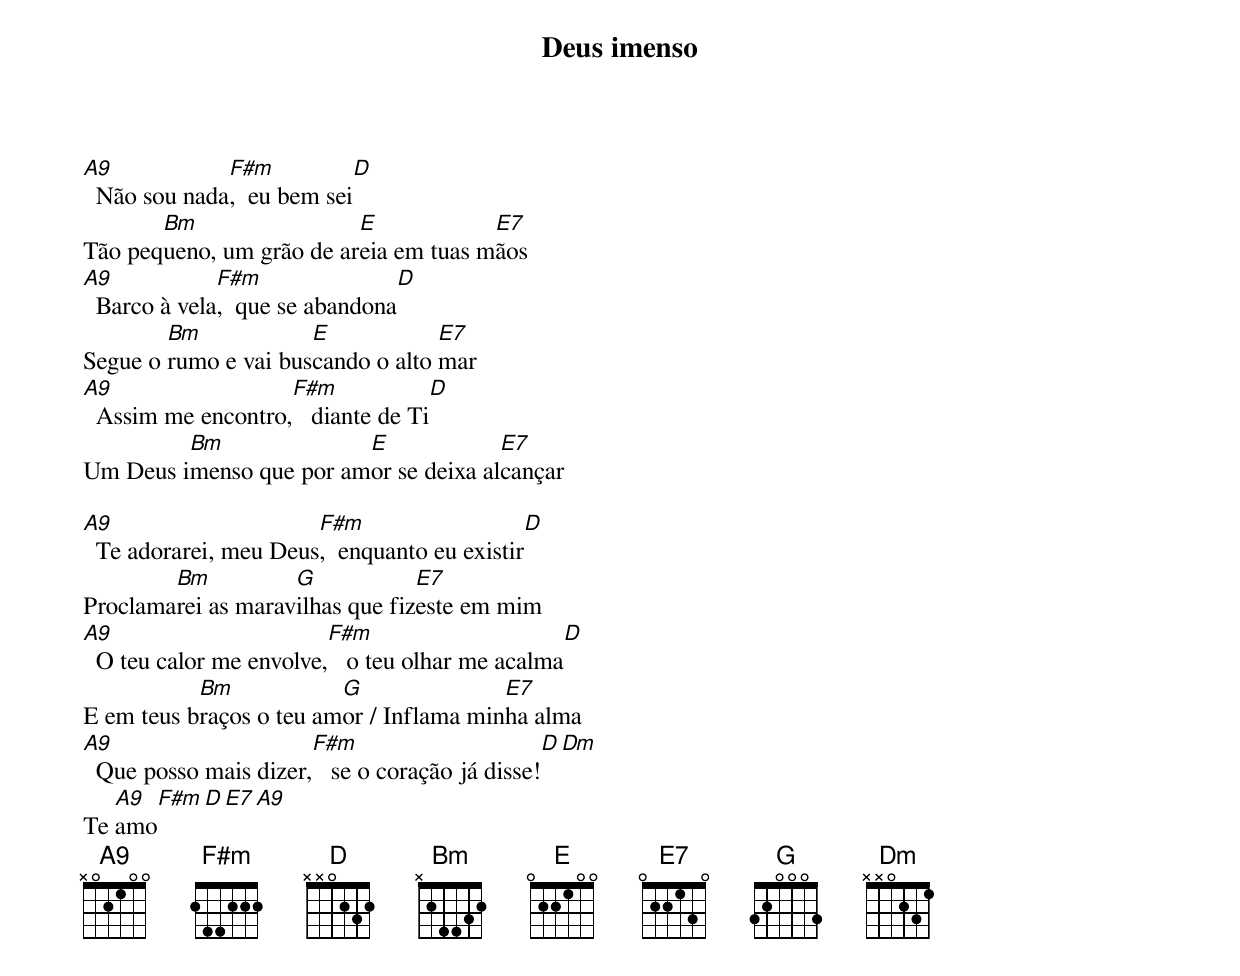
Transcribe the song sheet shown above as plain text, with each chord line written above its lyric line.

Deus imenso

A9            F#m           D
  Não sou nada,  eu bem sei
       Bm                 E            E7
Tão pequeno, um grão de areia em tuas mãos
A9            F#m                D
  Barco à vela,  que se abandona
        Bm            E            E7
Segue o rumo e vai buscando o alto mar
A9                  F#m              D
  Assim me encontro,   diante de Ti
         Bm              E             E7
Um Deus imenso que por amor se deixa alcançar

A9                     F#m                    D
  Te adorarei, meu Deus,  enquanto eu existir
        Bm          G            E7
Proclamarei as maravilhas que fizeste em mim
A9                       F#m                      D
  O teu calor me envolve,   o teu olhar me acalma
           Bm            G               E7
E em teus braços o teu amor / Inflama minha alma
A9                     F#m                       D  Dm
  Que posso mais dizer,   se o coração já disse!
   A9   F#m   D   E7   A9
Te amo
